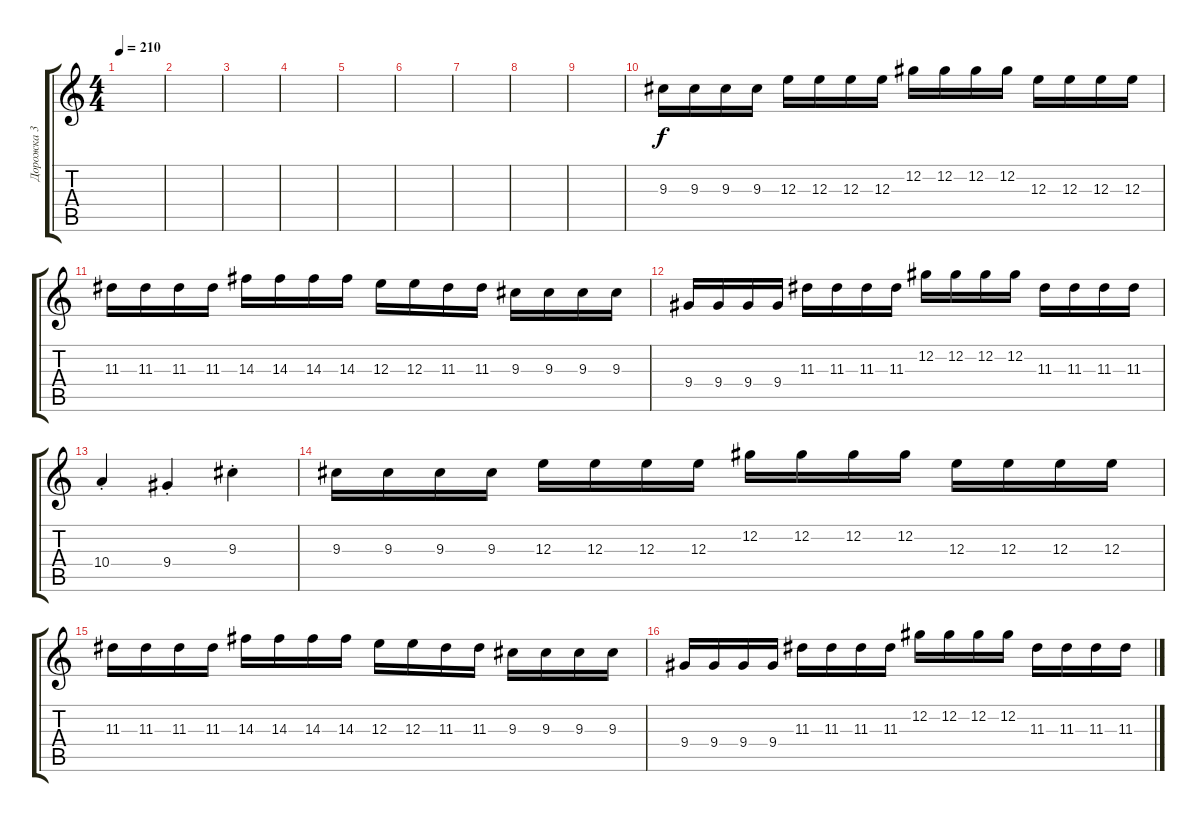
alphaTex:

\track ("Дорожка 3" "Дорожка 3") {instrument distortionguitar}
\staff {score tabs}
\tuning (Db4 Ab3 E3 B2 Gb2 B1) {hide}
\ts (4 4)
\tempo 210
\clef g2
\ks c
|
|
|
|
|
|
|
|
|
9.3.16 9.3.16 9.3.16 9.3.16 12.3.16 12.3.16 12.3.16 12.3.16 12.2.16 12.2.16 12.2.16 12.2.16 12.3.16 12.3.16 12.3.16 12.3.16 |
11.3.16 11.3.16 11.3.16 11.3.16 14.3.16 14.3.16 14.3.16 14.3.16 12.3.16 12.3.16 11.3.16 11.3.16 9.3.16 9.3.16 9.3.16 9.3.16 |
9.4.16 9.4.16 9.4.16 9.4.16 11.3.16 11.3.16 11.3.16 11.3.16 12.2.16 12.2.16 12.2.16 12.2.16 11.3.16 11.3.16 11.3.16 11.3.16 |
10.4{st}.4 9.4{st}.4 9.3{st}.4 |
9.3.16 9.3.16 9.3.16 9.3.16 12.3.16 12.3.16 12.3.16 12.3.16 12.2.16 12.2.16 12.2.16 12.2.16 12.3.16 12.3.16 12.3.16 12.3.16 |
11.3.16 11.3.16 11.3.16 11.3.16 14.3.16 14.3.16 14.3.16 14.3.16 12.3.16 12.3.16 11.3.16 11.3.16 9.3.16 9.3.16 9.3.16 9.3.16 |
9.4.16 9.4.16 9.4.16 9.4.16 11.3.16 11.3.16 11.3.16 11.3.16 12.2.16 12.2.16 12.2.16 12.2.16 11.3.16 11.3.16 11.3.16 11.3.16
